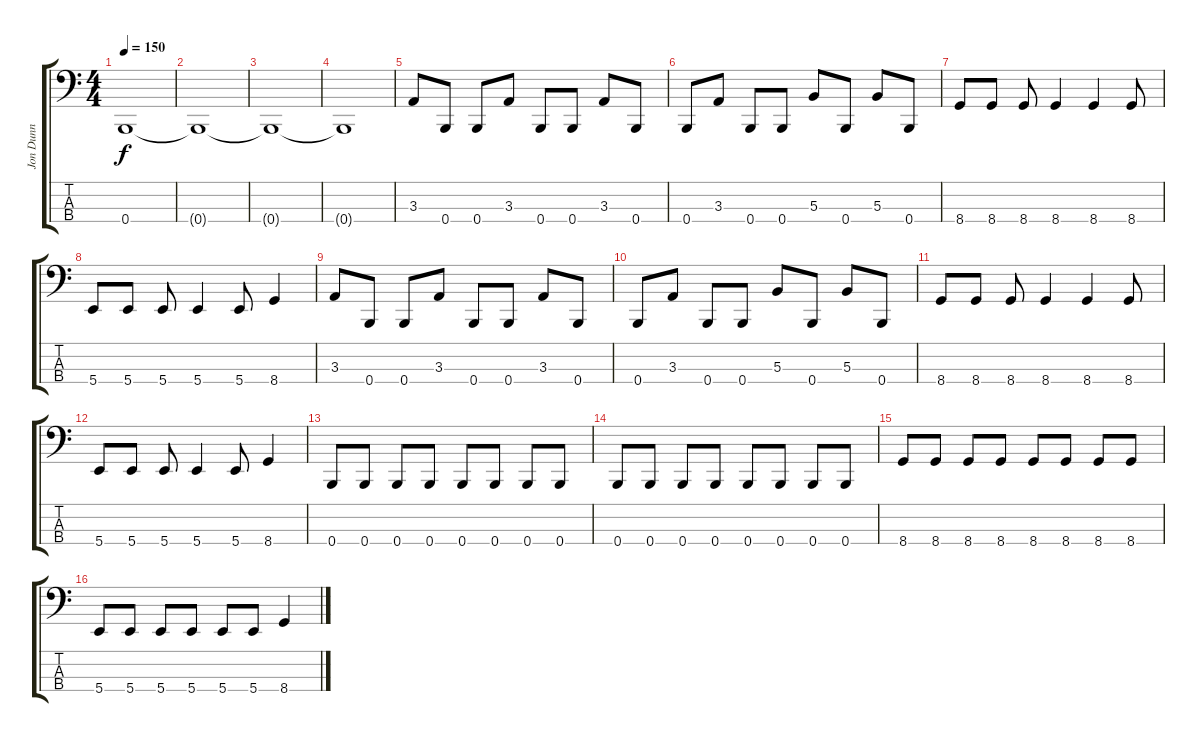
\track ("Jon Dunn" "Jon Dunn") {instrument electricbasspick}
\staff {score tabs}
\tuning (E2 B1 Gb1 B0) {hide}
\ts (4 4)
\tempo 150
\clef f4
\ks c
0.4.1{dy f} |
0.4{t}.1 |
0.4{t}.1 |
0.4{t}.1 |
3.3.8 0.4.8 0.4.8 3.3.8 0.4.8 0.4.8 3.3.8 0.4.8 |
0.4.8 3.3.8 0.4.8 0.4.8 5.3.8 0.4.8 5.3.8 0.4.8 |
8.4.8 8.4.8 8.4.8 8.4.4 8.4.4 8.4.8 |
5.4.8 5.4.8 5.4.8 5.4.4 5.4.8 8.4.4 |
3.3.8 0.4.8 0.4.8 3.3.8 0.4.8 0.4.8 3.3.8 0.4.8 |
0.4.8 3.3.8 0.4.8 0.4.8 5.3.8 0.4.8 5.3.8 0.4.8 |
8.4.8 8.4.8 8.4.8 8.4.4 8.4.4 8.4.8 |
5.4.8 5.4.8 5.4.8 5.4.4 5.4.8 8.4.4 |
0.4.8 0.4.8 0.4.8 0.4.8 0.4.8 0.4.8 0.4.8 0.4.8 |
0.4.8 0.4.8 0.4.8 0.4.8 0.4.8 0.4.8 0.4.8 0.4.8 |
8.4.8 8.4.8 8.4.8 8.4.8 8.4.8 8.4.8 8.4.8 8.4.8 |
5.4.8 5.4.8 5.4.8 5.4.8 5.4.8 5.4.8 8.4.4
